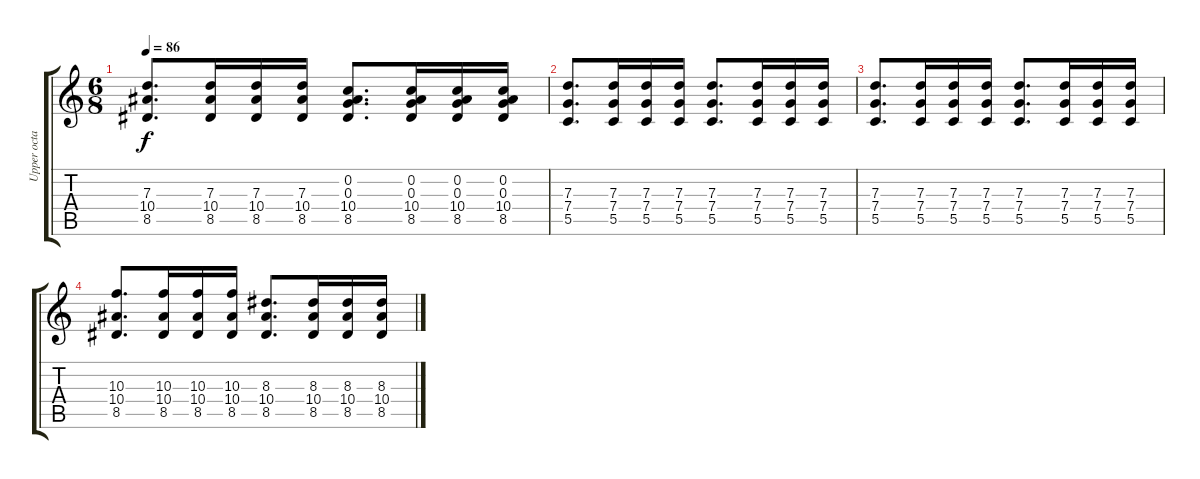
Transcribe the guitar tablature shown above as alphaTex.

\track ("Upper octave" "Upper octa") {instrument acousticguitarsteel}
\staff {score tabs}
\tuning (E4 C4 G3 C3 G2 C2) {hide}
\ts (6 8)
\tempo 86
\clef g2
\ks c
(7.3 10.4 8.5).8{d dy f} (7.3 10.4 8.5).16 (7.3 10.4 8.5).16 (7.3 10.4 8.5).16 (0.2 0.3 10.4 8.5).8{d} (0.2 0.3 10.4 8.5).16 (0.2 0.3 10.4 8.5).16 (0.2 0.3 10.4 8.5).16 |
(7.3 7.4 5.5).8{d} (7.3 7.4 5.5).16 (7.3 7.4 5.5).16 (7.3 7.4 5.5).16 (7.3 7.4 5.5).8{d} (7.3 7.4 5.5).16 (7.3 7.4 5.5).16 (7.3 7.4 5.5).16 |
(7.3 7.4 5.5).8{d} (7.3 7.4 5.5).16 (7.3 7.4 5.5).16 (7.3 7.4 5.5).16 (7.3 7.4 5.5).8{d} (7.3 7.4 5.5).16 (7.3 7.4 5.5).16 (7.3 7.4 5.5).16 |
(10.3 10.4 8.5).8{d} (10.3 10.4 8.5).16 (10.3 10.4 8.5).16 (10.3 10.4 8.5).16 (8.3 10.4 8.5).8{d} (8.3 10.4 8.5).16 (8.3 10.4 8.5).16 (8.3 10.4 8.5).16
